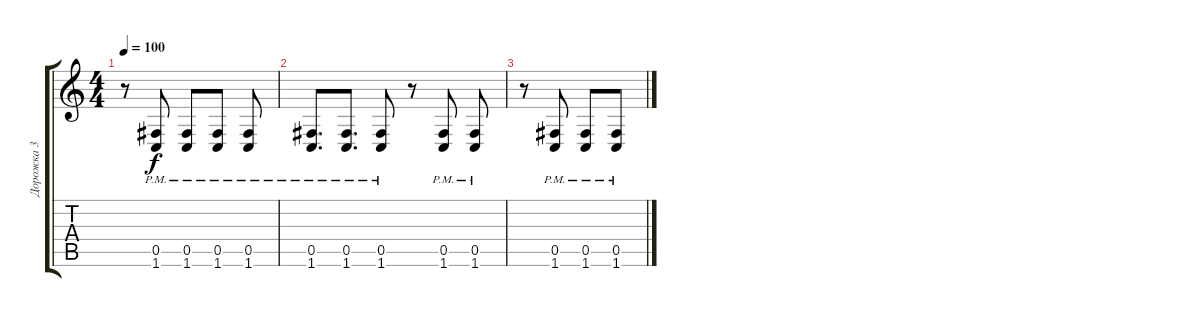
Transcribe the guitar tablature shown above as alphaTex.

\track ("Дорожка 3" "Дорожка 3") {instrument overdrivenguitar}
\staff {score tabs}
\tuning (Db4 Ab3 E3 B2 Gb2 B1) {hide}
\ts (4 4)
\tempo 100
\clef g2
\ks c
r.8{dy f} (0.5{pm} 1.6{pm}).8 (0.5{pm} 1.6{pm}).8 (0.5{pm} 1.6{pm}).8 (0.5{pm} 1.6{pm}).8 |
(0.5{pm} 1.6{pm}).8{d} (0.5{pm} 1.6{pm}).8{d} (0.5{pm} 1.6{pm}).8 r.8 (0.5{pm} 1.6{pm}).8 (0.5{pm} 1.6{pm}).8 |
r.8 (0.5{pm} 1.6{pm}).8 (0.5{pm} 1.6{pm}).8 (0.5{pm} 1.6{pm}).8
